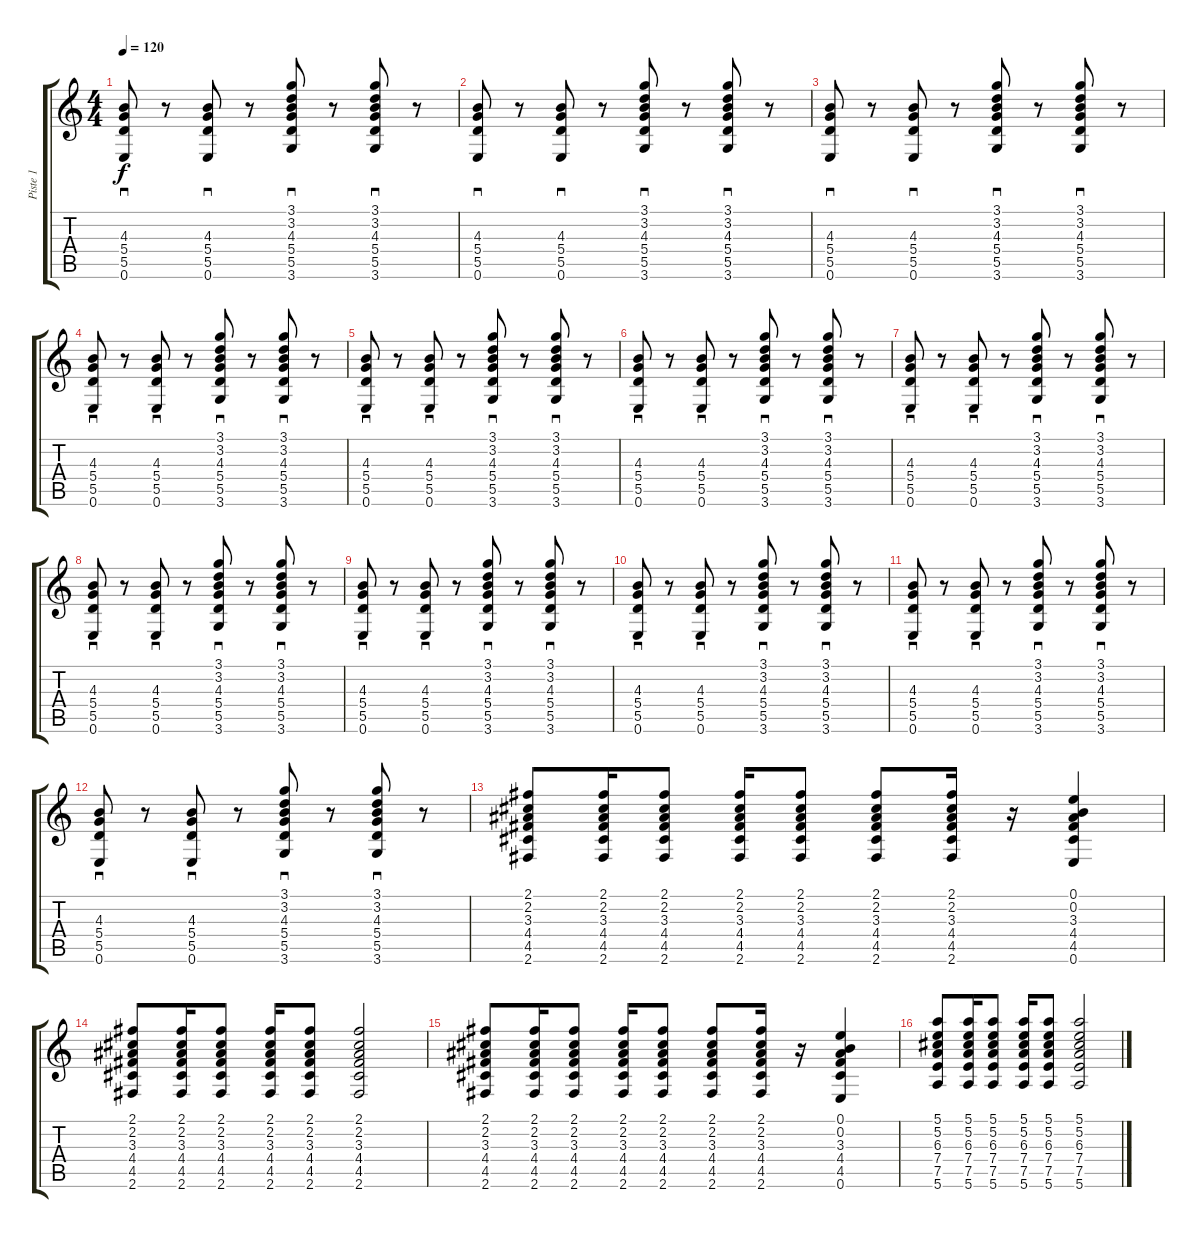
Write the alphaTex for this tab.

\track ("Piste 1" "Piste 1") {instrument distortionguitar}
\staff {score tabs}
\tuning (E4 B3 G3 D3 A2 E2) {hide}
\ts (4 4)
\tempo 120
\clef g2
\ks c
(4.3 5.4 5.5 0.6).8{sd dy f instrument distortionguitar} r.8 (4.3 5.4 5.5 0.6).8{sd} r.8 (3.1 3.2 4.3 5.4 5.5 3.6).8{sd} r.8 (3.1 3.2 4.3 5.4 5.5 3.6).8{sd} r.8 |
(4.3 5.4 5.5 0.6).8{sd} r.8 (4.3 5.4 5.5 0.6).8{sd} r.8 (3.1 3.2 4.3 5.4 5.5 3.6).8{sd} r.8 (3.1 3.2 4.3 5.4 5.5 3.6).8{sd} r.8 |
(4.3 5.4 5.5 0.6).8{sd} r.8 (4.3 5.4 5.5 0.6).8{sd} r.8 (3.1 3.2 4.3 5.4 5.5 3.6).8{sd} r.8 (3.1 3.2 4.3 5.4 5.5 3.6).8{sd} r.8 |
(4.3 5.4 5.5 0.6).8{sd} r.8 (4.3 5.4 5.5 0.6).8{sd} r.8 (3.1 3.2 4.3 5.4 5.5 3.6).8{sd} r.8 (3.1 3.2 4.3 5.4 5.5 3.6).8{sd} r.8 |
(4.3 5.4 5.5 0.6).8{sd} r.8 (4.3 5.4 5.5 0.6).8{sd} r.8 (3.1 3.2 4.3 5.4 5.5 3.6).8{sd} r.8 (3.1 3.2 4.3 5.4 5.5 3.6).8{sd} r.8 |
(4.3 5.4 5.5 0.6).8{sd} r.8 (4.3 5.4 5.5 0.6).8{sd} r.8 (3.1 3.2 4.3 5.4 5.5 3.6).8{sd} r.8 (3.1 3.2 4.3 5.4 5.5 3.6).8{sd} r.8 |
(4.3 5.4 5.5 0.6).8{sd} r.8 (4.3 5.4 5.5 0.6).8{sd} r.8 (3.1 3.2 4.3 5.4 5.5 3.6).8{sd} r.8 (3.1 3.2 4.3 5.4 5.5 3.6).8{sd} r.8 |
(4.3 5.4 5.5 0.6).8{sd} r.8 (4.3 5.4 5.5 0.6).8{sd} r.8 (3.1 3.2 4.3 5.4 5.5 3.6).8{sd} r.8 (3.1 3.2 4.3 5.4 5.5 3.6).8{sd} r.8 |
(4.3 5.4 5.5 0.6).8{sd} r.8 (4.3 5.4 5.5 0.6).8{sd} r.8 (3.1 3.2 4.3 5.4 5.5 3.6).8{sd} r.8 (3.1 3.2 4.3 5.4 5.5 3.6).8{sd} r.8 |
(4.3 5.4 5.5 0.6).8{sd} r.8 (4.3 5.4 5.5 0.6).8{sd} r.8 (3.1 3.2 4.3 5.4 5.5 3.6).8{sd} r.8 (3.1 3.2 4.3 5.4 5.5 3.6).8{sd} r.8 |
(4.3 5.4 5.5 0.6).8{sd} r.8 (4.3 5.4 5.5 0.6).8{sd} r.8 (3.1 3.2 4.3 5.4 5.5 3.6).8{sd} r.8 (3.1 3.2 4.3 5.4 5.5 3.6).8{sd} r.8 |
(4.3 5.4 5.5 0.6).8{sd} r.8 (4.3 5.4 5.5 0.6).8{sd} r.8 (3.1 3.2 4.3 5.4 5.5 3.6).8{sd} r.8 (3.1 3.2 4.3 5.4 5.5 3.6).8{sd} r.8 |
(2.1 2.2 3.3 4.4 4.5 2.6).8 (2.1 2.2 3.3 4.4 4.5 2.6).16 (2.1 2.2 3.3 4.4 4.5 2.6).8 (2.1 2.2 3.3 4.4 4.5 2.6).16 (2.1 2.2 3.3 4.4 4.5 2.6).8 (2.1 2.2 3.3 4.4 4.5 2.6).8 (2.1 2.2 3.3 4.4 4.5 2.6).16 r.16 (0.1 0.2 3.3 4.4 4.5 0.6).4 |
(2.1 2.2 3.3 4.4 4.5 2.6).8 (2.1 2.2 3.3 4.4 4.5 2.6).16 (2.1 2.2 3.3 4.4 4.5 2.6).8 (2.1 2.2 3.3 4.4 4.5 2.6).16 (2.1 2.2 3.3 4.4 4.5 2.6).8 (2.1 2.2 3.3 4.4 4.5 2.6).2 |
(2.1 2.2 3.3 4.4 4.5 2.6).8 (2.1 2.2 3.3 4.4 4.5 2.6).16 (2.1 2.2 3.3 4.4 4.5 2.6).8 (2.1 2.2 3.3 4.4 4.5 2.6).16 (2.1 2.2 3.3 4.4 4.5 2.6).8 (2.1 2.2 3.3 4.4 4.5 2.6).8 (2.1 2.2 3.3 4.4 4.5 2.6).16 r.16 (0.1 0.2 3.3 4.4 4.5 0.6).4 |
(5.1 5.2 6.3 7.4 7.5 5.6).8 (5.1 5.2 6.3 7.4 7.5 5.6).16 (5.1 5.2 6.3 7.4 7.5 5.6).8 (5.1 5.2 6.3 7.4 7.5 5.6).16 (5.1 5.2 6.3 7.4 7.5 5.6).8 (5.1 5.2 6.3 7.4 7.5 5.6).2
